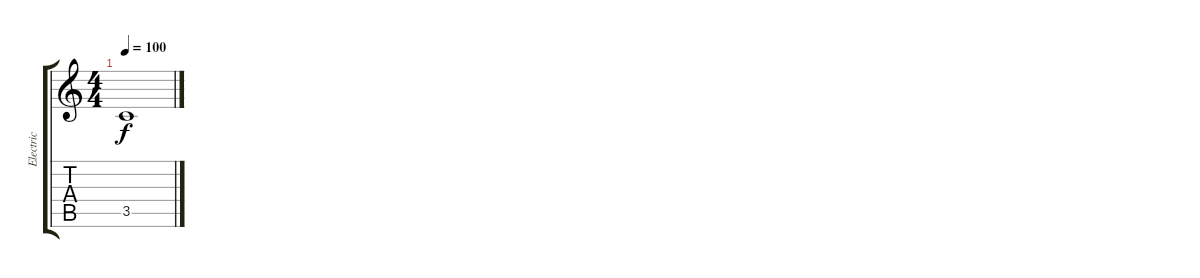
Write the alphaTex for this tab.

\track ("Electric" "Electric") {instrument overdrivenguitar}
\staff {score tabs}
\tuning (E4 B3 G3 D3 A2 E2) {hide}
\ts (4 4)
\tempo 100
\clef g2
\ks c
3.5{t}.1{dy f}
